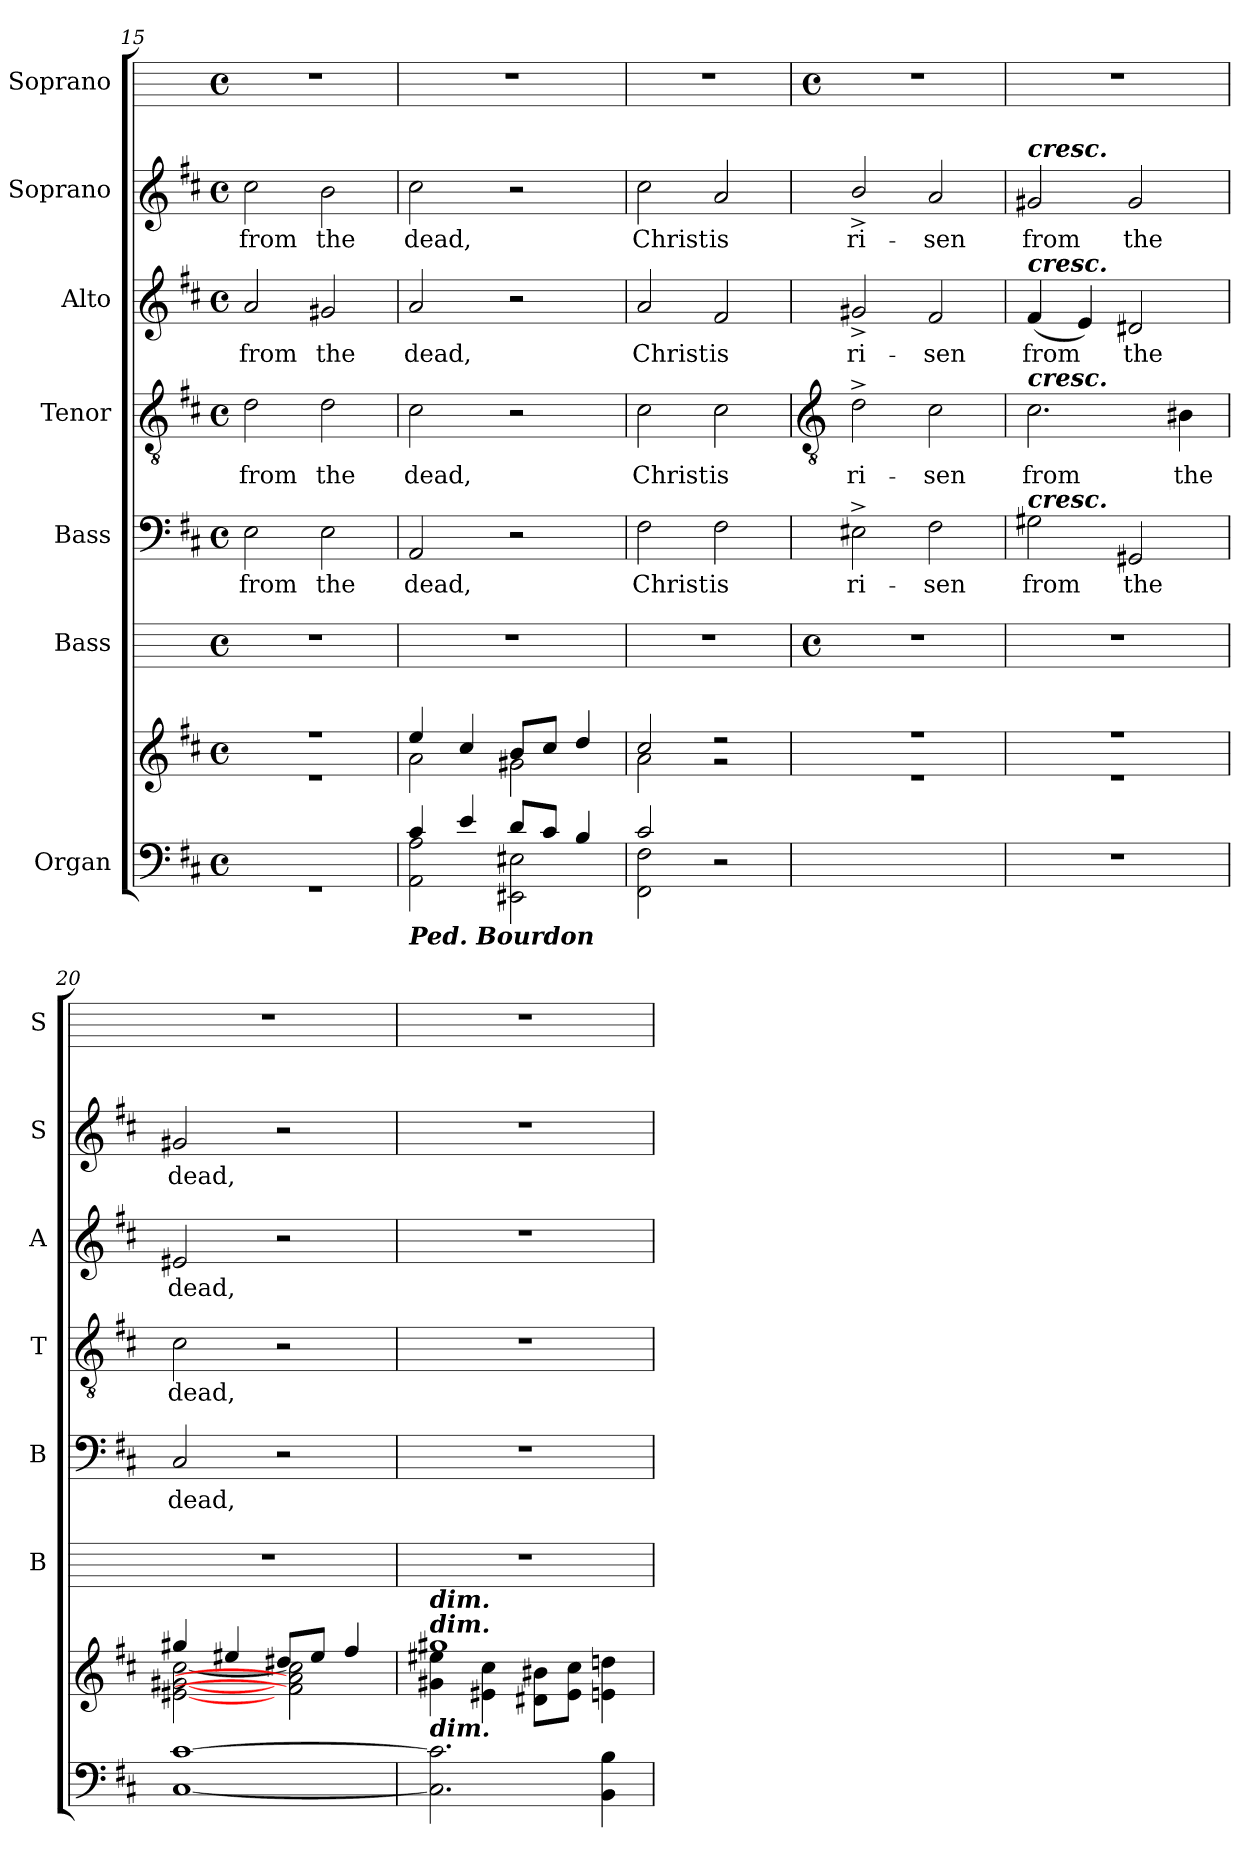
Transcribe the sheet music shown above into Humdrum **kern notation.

**kern	**kern	**dynam	**kern	**kern	**text	**kern	**text	**kern	**text	**kern	**text	**kern
*part7	*part7	*part7	*part6	*part5	*part5	*part4	*part4	*part3	*part3	*part2	*part2	*part1
*staff8	*staff7	*staff7/8	*staff6	*staff5	*staff5	*staff4	*staff4	*staff3	*staff3	*staff2	*staff2	*staff1
*I"Organ	*	*	*I"Bass	*I"Bass	*	*I"Tenor	*	*I"Alto	*	*I"Soprano	*	*I"Soprano
*	*	*	*I'B	*I'B	*	*I'T	*	*I'A	*	*I'S	*	*I'S
*clefF4	*clefG2	*	*	*clefF4	*	*clefGv2	*	*clefG2	*	*clefG2	*	*
*k[f#c#]	*k[f#c#]	*	*	*k[f#c#]	*	*k[f#c#]	*	*k[f#c#]	*	*k[f#c#]	*	*
*D:	*D:	*	*	*D:	*	*D:	*	*D:	*	*D:	*	*
*M4/4	*M4/4	*	*M4/4	*M4/4	*	*M4/4	*	*M4/4	*	*M4/4	*	*M4/4
*met(c)	*met(c)	*	*met(c)	*met(c)	*	*met(c)	*	*met(c)	*	*met(c)	*	*met(c)
=15	=15	=15	=15	=15	=15	=15	=15	=15	=15	=15	=15	=15
*^	*^	*	*	*	*	*	*	*	*	*	*	*
!	!	!	!	!	!	!	!LO:LY:b	!	!LO:LY:b	!	!LO:LY:b	!	!LO:LY:b	!
1ryy	1r	1r	1r	.	1r	2E	from	2d	from	2a	from	2cc#	from	1r
!	!	!	!	!	!	!	!LO:LY:b	!	!LO:LY:b	!	!LO:LY:b	!	!LO:LY:b	!
.	.	.	.	.	.	2E	the	2d	the	2g#X	the	2b	the	.
=16	=16	=16	=16	=16	=16	=16	=16	=16	=16	=16	=16	=16	=16	=16
!LO:TX:b:Bi:t=Ped. Bourdon	!	!	!	!	!	!	!	!	!	!	!	!	!	!
!	!	!	!	!LO:DY:a=2	!	!	!LO:LY:b	!	!LO:LY:b	!	!LO:LY:b	!	!LO:LY:b	!
!	!	!	!	!LO:DY:n=1:b=2	!	!	!	!	!	!	!	!	!	!
!	!	!	!	!LO:DY:n=2:b	!	!	!	!	!	!	!	!	!	!
4c#/	2AA\ 2A\	4ee/	2a\	mf mf mf	1r	2AA	dead,	2c#	dead,	2a	dead,	2cc#	dead,	1r
4e/	.	4cc#/	.	.	.	.	.	.	.	.	.	.	.	.
8d/L	2EE#X\ 2E#X\	8b/L	2g#X\	.	.	2r	.	2r	.	2r	.	2r	.	.
8c#/J	.	8cc#/J	.	.	.	.	.	.	.	.	.	.	.	.
4B/	.	4dd/	.	.	.	.	.	.	.	.	.	.	.	.
=17	=17	=17	=17	=17	=17	=17	=17	=17	=17	=17	=17	=17	=17	=17
!	!	!	!	!	!	!	!LO:LY:b	!	!LO:LY:b	!	!LO:LY:b	!	!LO:LY:b	!
2c#/	2FF#\ 2F#\	2cc#/	2a\	.	1r	2F#	Christ	2c#	Christ	2a	Christ	2cc#	Christ	1r
!	!	!	!	!	!	!	!LO:LY:b	!	!LO:LY:b	!	!LO:LY:b	!	!LO:LY:b	!
2ryy	2r	2r	2r	.	.	2F#	is	2c#	is	2f#	is	2a	is	.
*v	*v	*	*	*	*	*	*	*	*	*	*	*	*	*
!!LO:LB:g=z
=18	=18	=18	=18	=18	=18	=18	=18	=18	=18	=18	=18	=18	=18
*	*	*	*	*	*	*	*clefGv2	*	*	*	*	*	*
*	*	*	*	*M4/4	*	*	*	*	*	*	*	*	*M4/4
*	*	*	*	*met(c)	*	*	*	*	*	*	*	*	*met(c)
*^	*	*	*	*	*	*	*	*	*	*	*	*	*
!	!	!	!	!	!	!	!LO:LY:b	!	!LO:LY:b	!	!LO:LY:b	!	!LO:LY:b	!
*v	*v	*	*	*	*	*	*	*	*	*	*	*	*	*
1ryy	1r	1r	.	1r	2E#X^	ri-	2d^	ri-	2g#X^	ri-	2b^/	ri-	1r
!	!	!	!	!	!	!LO:LY:b	!	!LO:LY:b	!	!LO:LY:b	!	!LO:LY:b	!
.	.	.	.	.	2F#	-sen	2c#	-sen	2f#	-sen	2a	-sen	.
=19	=19	=19	=19	=19	=19	=19	=19	=19	=19	=19	=19	=19	=19
!	!	!	!	!	!	!	!	!	!	!	!LO:TX:a:Bi:t=cresc.	!	!
!	!	!	!	!	!	!	!	!	!LO:TX:a:Bi:t=cresc.	!	!	!	!
!	!	!	!	!	!	!	!LO:TX:a:Bi:t=cresc.	!	!	!	!	!	!
!	!	!	!	!	!LO:TX:a:Bi:t=cresc.	!	!	!	!	!	!	!	!
!	!	!	!	!	!	!LO:LY:b	!	!LO:LY:b	!	!LO:LY:b	!	!LO:LY:b	!
1r	1r	1r	.	1r	2G#X	from	2.c#	from	(<4f#	from	2g#X	from	1r
.	.	.	.	.	.	.	.	.	4e)	.	.	.	.
!	!	!	!	!	!	!LO:LY:b	!	!	!	!LO:LY:b	!	!LO:LY:b	!
.	.	.	.	.	2GG#X	the	.	.	2d#X	the	2g#	the	.
!	!	!	!	!	!	!	!	!LO:LY:b	!	!	!	!	!
.	.	.	.	.	.	.	4B#X	the	.	.	.	.	.
=20	=20	=20	=20	=20	=20	=20	=20	=20	=20	=20	=20	=20	=20
!	!	!	!	!	!	!LO:LY:b	!	!LO:LY:b	!	!LO:LY:b	!	!LO:LY:b	!
[1C# [1c#	4gg#X/	[2e#X\ [2g#X\ [2cc#\	.	1r	2C#	dead,	2c#	dead,	2e#X	dead,	2g#X	dead,	1r
.	4ee#X/	.	.	.	.	.	.	.	.	.	.	.	.
.	8dd#X/L	2f#\] 2a\] 2cc#\]	.	.	2r	.	2r	.	2r	.	2r	.	.
.	8ee#/J	.	.	.	.	.	.	.	.	.	.	.	.
.	4ff#/	.	.	.	.	.	.	.	.	.	.	.	.
=21	=21	=21	=21	=21	=21	=21	=21	=21	=21	=21	=21	=21	=21
!	!LO:TX:a:Bi:t=dim.	!	!	!	!	!	!	!	!	!	!	!	!
!	!LO:TX:a:Bi:t=dim.	!	!	!	!	!	!	!	!	!	!	!	!
!LO:TX:a:Bi:t=dim.	!	!	!	!	!	!	!	!	!	!	!	!	!
2.C#] 2.c#]	1gg#X/	4g#X\ 4ee#X\	.	1r	1r	.	1r	.	1r	.	1r	.	1r
.	.	4e#X\ 4cc#\	.	.	.	.	.	.	.	.	.	.	.
.	.	8d#X\ 8b#X\L	.	.	.	.	.	.	.	.	.	.	.
.	.	8e#\ 8cc#\J	.	.	.	.	.	.	.	.	.	.	.
4BB 4B	.	4en\ 4ddn\	.	.	.	.	.	.	.	.	.	.	.
*	*v	*v	*	*	*	*	*	*	*	*	*	*	*
=	=	=	=	=	=	=	=	=	=	=	=	=
*-	*-	*-	*-	*-	*-	*-	*-	*-	*-	*-	*-	*-
